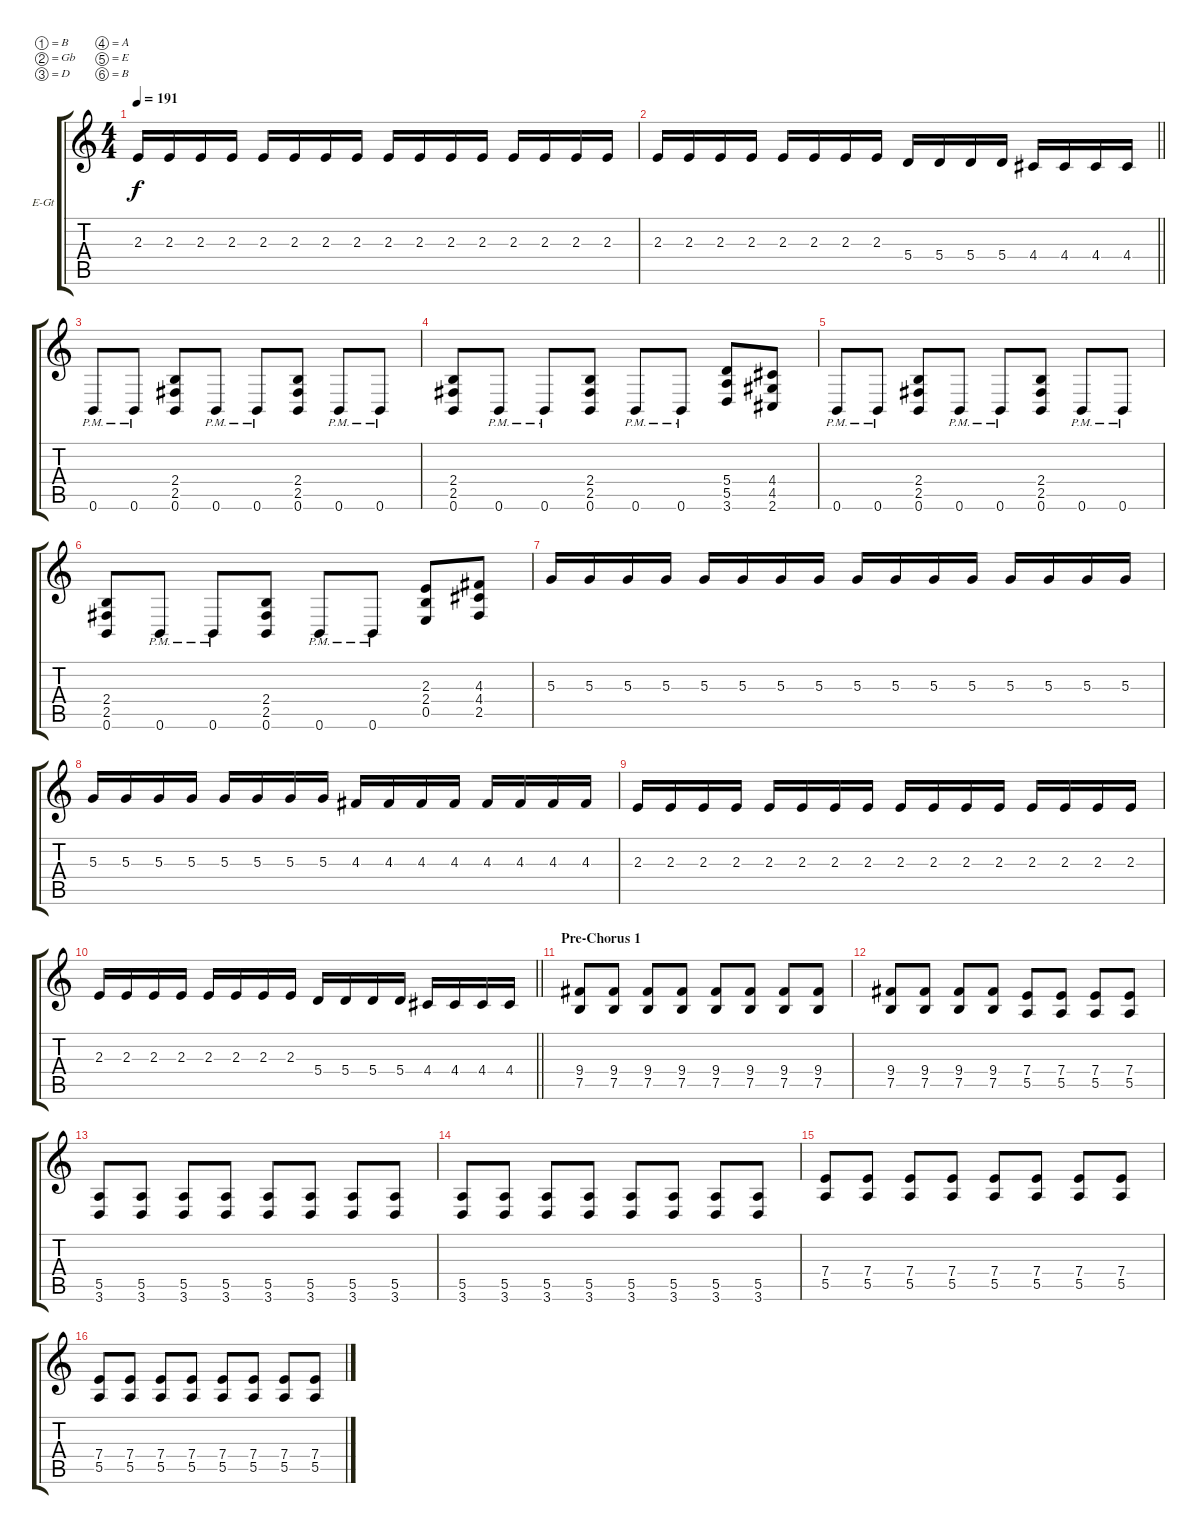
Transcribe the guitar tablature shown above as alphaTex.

\bracketExtendMode groupsimilarinstruments
\firstSystemTrackNameOrientation horizontal
\otherSystemsTrackNameOrientation horizontal
\track ("Guitar Rhythm" "E-Gt") {instrument distortionguitar}
\staff {score tabs}
\tuning (B3 Gb3 D3 A2 E2 B1)
\ts (4 4)
\tempo 191
\clef g2
\ks c
2.3.16{dy f} 2.3.16 2.3.16 2.3.16 2.3.16 2.3.16 2.3.16 2.3.16 2.3.16 2.3.16 2.3.16 2.3.16 2.3.16 2.3.16 2.3.16 2.3.16 |
\barLineRight lightlight
2.3.16 2.3.16 2.3.16 2.3.16 2.3.16 2.3.16 2.3.16 2.3.16 5.4.16 5.4.16 5.4.16 5.4.16 4.4.16 4.4.16 4.4.16 4.4.16 |
\section ("" "")
0.6{pm}.8 0.6{pm}.8 (2.4 2.5 0.6).8 0.6{pm}.8 0.6{pm}.8 (2.4 2.5 0.6).8 0.6{pm}.8 0.6{pm}.8 |
(2.4 2.5 0.6).8 0.6{pm}.8 0.6{pm}.8 (2.4 2.5 0.6).8 0.6{pm}.8 0.6{pm}.8 (5.4 5.5 3.6).8 (4.4 4.5 2.6).8 |
0.6{pm}.8 0.6{pm}.8 (2.4 2.5 0.6).8 0.6{pm}.8 0.6{pm}.8 (2.4 2.5 0.6).8 0.6{pm}.8 0.6{pm}.8 |
(2.4 2.5 0.6).8 0.6{pm}.8 0.6{pm}.8 (2.4 2.5 0.6).8 0.6{pm}.8 0.6{pm}.8 (2.3 2.4 0.5).8 (4.3 4.4 2.5).8 |
5.3.16 5.3.16 5.3.16 5.3.16 5.3.16 5.3.16 5.3.16 5.3.16 5.3.16 5.3.16 5.3.16 5.3.16 5.3.16 5.3.16 5.3.16 5.3.16 |
5.3.16 5.3.16 5.3.16 5.3.16 5.3.16 5.3.16 5.3.16 5.3.16 4.3.16 4.3.16 4.3.16 4.3.16 4.3.16 4.3.16 4.3.16 4.3.16 |
2.3.16 2.3.16 2.3.16 2.3.16 2.3.16 2.3.16 2.3.16 2.3.16 2.3.16 2.3.16 2.3.16 2.3.16 2.3.16 2.3.16 2.3.16 2.3.16 |
\barLineRight lightlight
2.3.16 2.3.16 2.3.16 2.3.16 2.3.16 2.3.16 2.3.16 2.3.16 5.4.16 5.4.16 5.4.16 5.4.16 4.4.16 4.4.16 4.4.16 4.4.16 |
\section ("" "Pre-Chorus 1")
(9.4 7.5).8 (9.4 7.5).8 (9.4 7.5).8 (9.4 7.5).8 (9.4 7.5).8 (9.4 7.5).8 (9.4 7.5).8 (9.4 7.5).8 |
(9.4 7.5).8 (9.4 7.5).8 (9.4 7.5).8 (9.4 7.5).8 (7.4 5.5).8 (7.4 5.5).8 (7.4 5.5).8 (7.4 5.5).8 |
(5.5 3.6).8 (5.5 3.6).8 (5.5 3.6).8 (5.5 3.6).8 (5.5 3.6).8 (5.5 3.6).8 (5.5 3.6).8 (5.5 3.6).8 |
(5.5 3.6).8 (5.5 3.6).8 (5.5 3.6).8 (5.5 3.6).8 (5.5 3.6).8 (5.5 3.6).8 (5.5 3.6).8 (5.5 3.6).8 |
(7.4 5.5).8 (7.4 5.5).8 (7.4 5.5).8 (7.4 5.5).8 (7.4 5.5).8 (7.4 5.5).8 (7.4 5.5).8 (7.4 5.5).8 |
(7.4 5.5).8 (7.4 5.5).8 (7.4 5.5).8 (7.4 5.5).8 (7.4 5.5).8 (7.4 5.5).8 (7.4 5.5).8 (7.4 5.5).8
